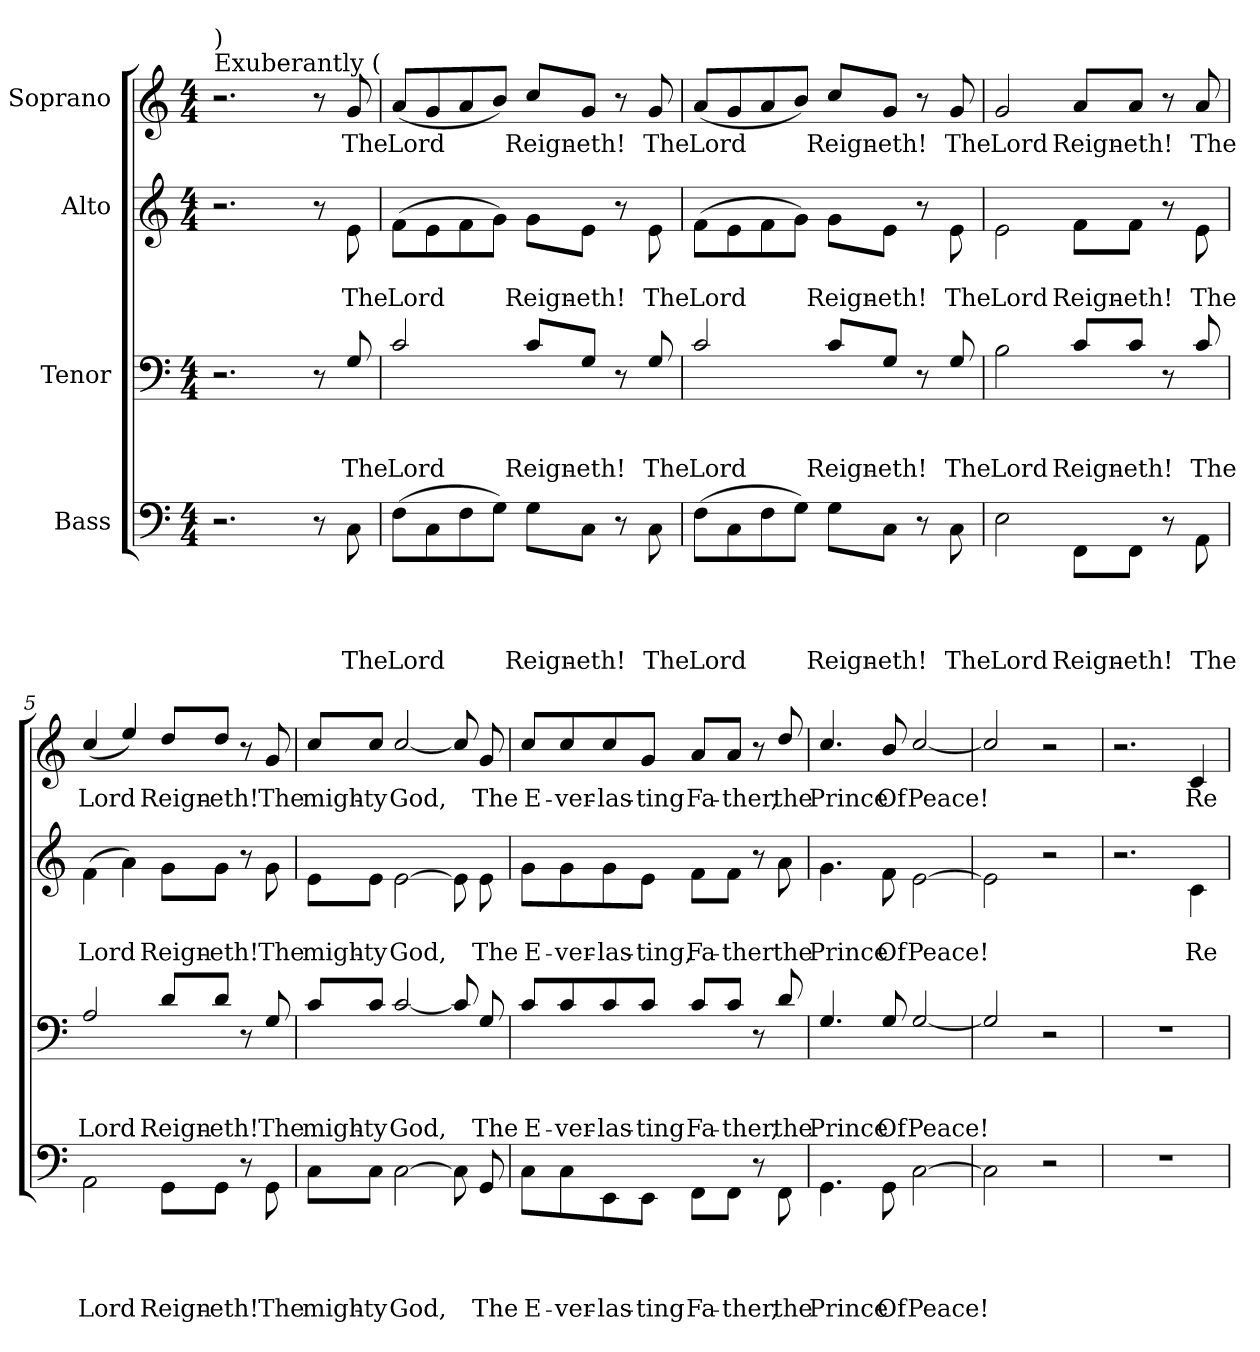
**kern	**text	**text	**text	**text	**kern	**text	**text	**text	**kern	**text	**text	**kern	**text
*part4	*part4	*part4	*part4	*part4	*part3	*part3	*part3	*part3	*part2	*part2	*part2	*part1	*part1
*staff4	*staff4	*staff4	*staff4	*staff4	*staff3	*staff3	*staff3	*staff3	*staff2	*staff2	*staff2	*staff1	*staff1
*I"Bass	*	*	*	*	*I"Tenor	*	*	*	*I"Alto	*	*	*I"Soprano	*
!!LO:PB:g=z
*clefF4	*	*	*	*	*clefF4	*	*	*	*clefG2	*	*	*clefG2	*
*k[]	*	*	*	*	*k[]	*	*	*	*k[]	*	*	*k[]	*
*C:	*	*	*	*	*C:	*	*	*	*C:	*	*	*C:	*
*M4/4	*	*	*	*	*M4/4	*	*	*	*M4/4	*	*	*M4/4	*
*MM110	*	*	*	*	*MM110	*	*	*	*MM110	*	*	*MM110	*
=1	=1	=1	=1	=1	=1	=1	=1	=1	=1	=1	=1	=1	=1
!	!	!	!	!	!	!	!	!	!	!	!	!LO:TX:a:t=Exuberantly (	!
!	!	!	!	!	!	!	!	!	!	!	!	!LO:TX:a:t=)	!
2.r	.	.	.	.	2.r	.	.	.	2.r	.	.	2.r	.
8r	.	.	.	.	8r	.	.	.	8r	.	.	8r	.
!	!	!	!	!LO:LY:b	!	!	!	!LO:LY:b	!	!	!LO:LY:b	!	!LO:LY:b
8C\	.	.	.	The	8G/	.	.	The	8e\	.	The	8g/	The
=2	=2	=2	=2	=2	=2	=2	=2	=2	=2	=2	=2	=2	=2
!	!	!	!	!LO:LY:b	!	!	!	!LO:LY:b	!	!	!LO:LY:b	!	!LO:LY:b
(>8F\L	.	.	.	Lord	2c/	.	.	Lord	(>8f\L	.	Lord	(<8a/L	Lord
8C\	.	.	.	.	.	.	.	.	8e\	.	.	8g/	.
8F\	.	.	.	.	.	.	.	.	8f\	.	.	8a/	.
8G\J)	.	.	.	.	.	.	.	.	8g\J)	.	.	8b/J)	.
!	!	!	!	!LO:LY:b	!	!	!	!LO:LY:b	!	!	!LO:LY:b	!	!LO:LY:b
8G\L	.	.	.	Reign-	8c/L	.	.	Reign-	8g\L	.	Reign-	8cc/L	Reign-
!	!	!	!	!LO:LY:b:rj	!	!	!	!LO:LY:b:rj	!	!	!LO:LY:b:rj	!	!LO:LY:b:rj
8C\J	.	.	.	-eth!	8G/J	.	.	-eth!	8e\J	.	-eth!	8g/J	-eth!
8r	.	.	.	.	8r	.	.	.	8r	.	.	8r	.
!	!	!	!	!LO:LY:b	!	!	!	!LO:LY:b	!	!	!LO:LY:b	!	!LO:LY:b
8C\	.	.	.	The	8G/	.	.	The	8e\	.	The	8g/	The
=3	=3	=3	=3	=3	=3	=3	=3	=3	=3	=3	=3	=3	=3
!	!	!	!	!LO:LY:b	!	!	!	!LO:LY:b	!	!	!LO:LY:b	!	!LO:LY:b
(>8F\L	.	.	.	Lord	2c/	.	.	Lord	(>8f\L	.	Lord	(<8a/L	Lord
8C\	.	.	.	.	.	.	.	.	8e\	.	.	8g/	.
8F\	.	.	.	.	.	.	.	.	8f\	.	.	8a/	.
8G\J)	.	.	.	.	.	.	.	.	8g\J)	.	.	8b/J)	.
!	!	!	!	!LO:LY:b	!	!	!	!LO:LY:b	!	!	!LO:LY:b	!	!LO:LY:b
8G\L	.	.	.	Reign-	8c/L	.	.	Reign-	8g\L	.	Reign-	8cc/L	Reign-
!	!	!	!	!LO:LY:b:rj	!	!	!	!LO:LY:b:rj	!	!	!LO:LY:b:rj	!	!LO:LY:b:rj
8C\J	.	.	.	-eth!	8G/J	.	.	-eth!	8e\J	.	-eth!	8g/J	-eth!
8r	.	.	.	.	8r	.	.	.	8r	.	.	8r	.
!	!	!	!	!LO:LY:b	!	!	!	!LO:LY:b	!	!	!LO:LY:b	!	!LO:LY:b
8C\	.	.	.	The	8G/	.	.	The	8e\	.	The	8g/	The
=4	=4	=4	=4	=4	=4	=4	=4	=4	=4	=4	=4	=4	=4
!	!	!	!	!LO:LY:b	!	!	!	!LO:LY:b	!	!	!LO:LY:b	!	!LO:LY:b
2E\	.	.	.	Lord	2B\	.	.	Lord	2e\	.	Lord	2g/	Lord
!	!	!	!	!LO:LY:b	!	!	!	!LO:LY:b	!	!	!LO:LY:b	!	!LO:LY:b
8FF\L	.	.	.	Reign-	8c/L	.	.	Reign-	8f\L	.	Reign-	8a/L	Reign-
!	!	!	!	!LO:LY:b:rj	!	!	!	!LO:LY:b:rj	!	!	!LO:LY:b:rj	!	!LO:LY:b:rj
8FF\J	.	.	.	-eth!	8c/J	.	.	-eth!	8f\J	.	-eth!	8a/J	-eth!
8r	.	.	.	.	8r	.	.	.	8r	.	.	8r	.
!	!	!	!	!LO:LY:b	!	!	!	!LO:LY:b	!	!	!LO:LY:b	!	!LO:LY:b
8AA\	.	.	.	The	8c/	.	.	The	8e\	.	The	8a/	The
!!LO:LB:g=z
=5	=5	=5	=5	=5	=5	=5	=5	=5	=5	=5	=5	=5	=5
!	!	!	!	!LO:LY:b	!	!	!	!LO:LY:b	!	!	!LO:LY:b	!	!LO:LY:b
2AA\	.	.	.	Lord	2A/	.	.	Lord	(>4f\	.	Lord	(<4cc/	Lord
.	.	.	.	.	.	.	.	.	4a\)	.	.	4ee/)	.
!	!	!	!	!LO:LY:b	!	!	!	!LO:LY:b	!	!	!LO:LY:b	!	!LO:LY:b
8GG\L	.	.	.	Reign-	8d/L	.	.	Reign-	8g\L	.	Reign-	8dd/L	Reign-
!	!	!	!	!LO:LY:b:rj	!	!	!	!LO:LY:b:rj	!	!	!LO:LY:b:rj	!	!LO:LY:b:rj
8GG\J	.	.	.	-eth!	8d/J	.	.	-eth!	8g\J	.	-eth!	8dd/J	-eth!
8r	.	.	.	.	8r	.	.	.	8r	.	.	8r	.
!	!	!	!	!LO:LY:b	!	!	!	!LO:LY:b	!	!	!LO:LY:b	!	!LO:LY:b
8GG\	.	.	.	The	8G/	.	.	The	8g\	.	The	8g/	The
=6	=6	=6	=6	=6	=6	=6	=6	=6	=6	=6	=6	=6	=6
!	!	!	!	!LO:LY:b	!	!	!	!LO:LY:b	!	!	!LO:LY:b	!	!LO:LY:b
8C\L	.	.	.	migh-	8c/L	.	.	migh-	8e\L	.	migh-	8cc/L	migh-
!	!	!	!	!LO:LY:b:rj	!	!	!	!LO:LY:b:rj	!	!	!LO:LY:b:rj	!	!LO:LY:b:rj
8C\J	.	.	.	-ty	8c/J	.	.	-ty	8e\J	.	-ty	8cc/J	-ty
!	!	!	!	!LO:LY:b	!	!	!	!LO:LY:b	!	!	!LO:LY:b	!	!LO:LY:b
[>2C\	.	.	.	God,	[<2c/	.	.	God,	[>2e\	.	God,	[<2cc/	God,
8C\]	.	.	.	.	8c/]	.	.	.	8e\]	.	.	8cc/]	.
!	!	!	!	!LO:LY:b	!	!	!	!LO:LY:b	!	!	!LO:LY:b	!	!LO:LY:b
8GG/	.	.	.	The	8G/	.	.	The	8e\	.	The	8g/	The
=7	=7	=7	=7	=7	=7	=7	=7	=7	=7	=7	=7	=7	=7
!	!	!	!	!LO:LY:b	!	!	!	!LO:LY:b	!	!	!LO:LY:b	!	!LO:LY:b
8C\L	.	.	.	E-	8c/L	.	.	E-	8g\L	.	E-	8cc/L	E-
!	!	!	!	!LO:LY:b	!	!	!	!LO:LY:b	!	!	!LO:LY:b	!	!LO:LY:b
8C\	.	.	.	-ver-	8c/	.	.	-ver-	8g\	.	-ver-	8cc/	-ver-
!	!	!	!	!LO:LY:b	!	!	!	!LO:LY:b	!	!	!LO:LY:b	!	!LO:LY:b
8EE\	.	.	.	-las-	8c/	.	.	-las-	8g\	.	-las-	8cc/	-las-
!	!	!	!	!LO:LY:b:rj	!	!	!	!LO:LY:b:rj	!	!	!LO:LY:b:rj	!	!LO:LY:b:rj
8EE\J	.	.	.	-ting	8c/J	.	.	-ting	8e\J	.	-ting,	8g/J	-ting
!	!	!	!	!LO:LY:b	!	!	!	!LO:LY:b	!	!	!LO:LY:b	!	!LO:LY:b
8FF\L	.	.	.	Fa-	8c/L	.	.	Fa-	8f\L	.	Fa-	8a/L	Fa-
!	!	!	!	!LO:LY:b	!	!	!	!LO:LY:b	!	!	!LO:LY:b	!	!LO:LY:b
8FF\J	.	.	.	-ther,	8c/J	.	.	-ther,	8f\J	.	-ther	8a/J	-ther,
8r	.	.	.	.	8r	.	.	.	8r	.	.	8r	.
!	!	!	!	!LO:LY:b	!	!	!	!LO:LY:b	!	!	!LO:LY:b	!	!LO:LY:b
8FF\	.	.	.	the	8d/	.	.	the	8a\	.	the	8dd/	the
=8	=8	=8	=8	=8	=8	=8	=8	=8	=8	=8	=8	=8	=8
!	!	!	!	!LO:LY:b	!	!	!	!LO:LY:b	!	!	!LO:LY:b	!	!LO:LY:b
4.GG\	.	.	.	Prince	4.G/	.	.	Prince	4.g\	.	Prince	4.cc/	Prince
!	!	!	!	!LO:LY:b	!	!	!	!LO:LY:b	!	!	!LO:LY:b	!	!LO:LY:b
8GG\	.	.	.	Of	8G/	.	.	Of	8f\	.	Of	8b/	Of
!	!	!	!	!LO:LY:b	!	!	!	!LO:LY:b	!	!	!LO:LY:b	!	!LO:LY:b
[>2C\	.	.	.	Peace!	[<2G/	.	.	Peace!	[>2e\	.	Peace!	[<2cc/	Peace!
=9	=9	=9	=9	=9	=9	=9	=9	=9	=9	=9	=9	=9	=9
2C\]	.	.	.	.	2G/]	.	.	.	2e\]	.	.	2cc/]	.
2r	.	.	.	.	2r	.	.	.	2r	.	.	2r	.
=10	=10	=10	=10	=10	=10	=10	=10	=10	=10	=10	=10	=10	=10
1r	.	.	.	.	1r	.	.	.	2.r	.	.	2.r	.
!	!	!	!	!	!	!	!	!	!	!	!LO:LY:b	!	!LO:LY:b
.	.	.	.	.	.	.	.	.	4c\	.	Re-	4c/	Re-
=	=	=	=	=	=	=	=	=	=	=	=	=	=
*-	*-	*-	*-	*-	*-	*-	*-	*-	*-	*-	*-	*-	*-
